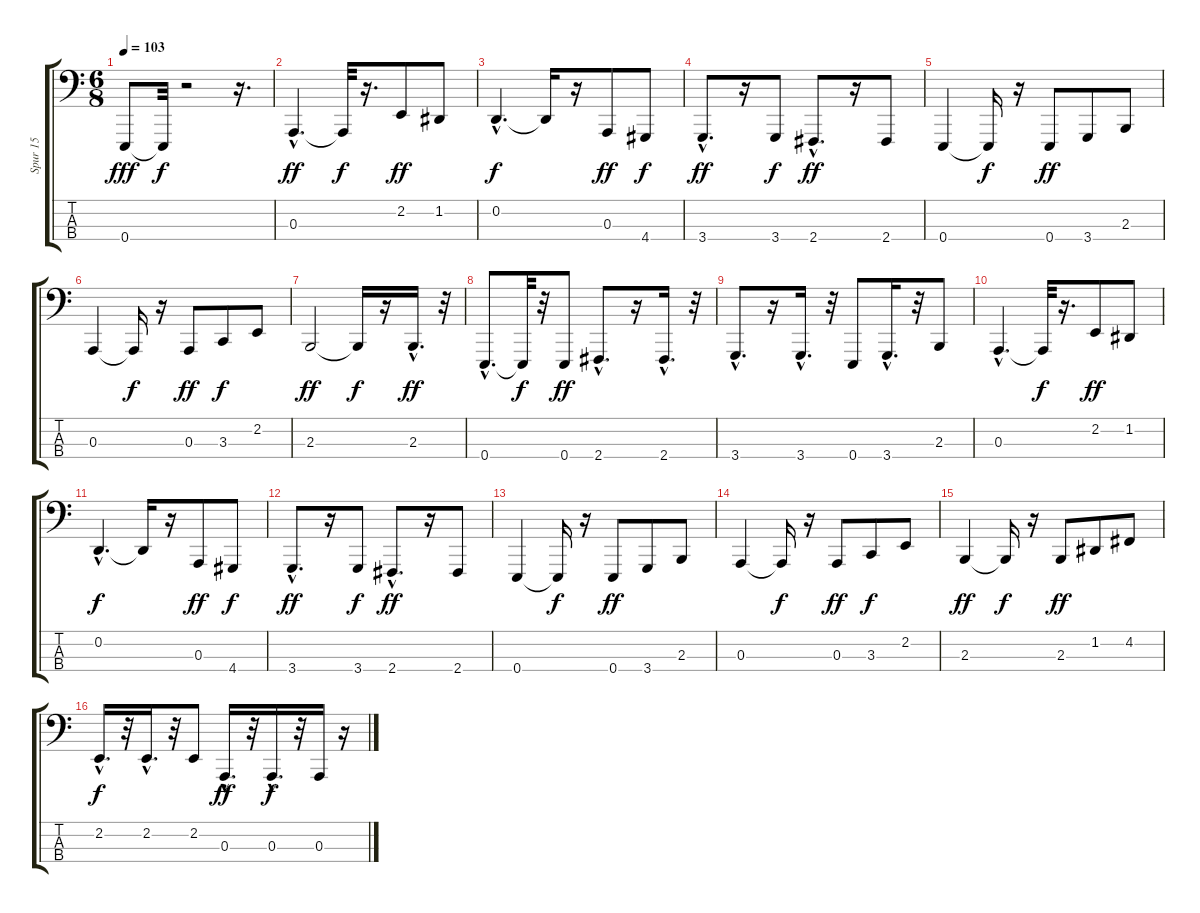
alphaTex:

\track ("Spur 15" "Spur 15") {instrument acousticgrandpiano}
\staff {score tabs}
\tuning (G2 D2 A1 E1) {hide}
\ts (6 8)
\tempo 103
\clef f4
\ks c
0.4.8{dy fff} 0.4{t}.32{dy f} r.2 r.16{d} |
0.3{hac}.4{d dy ff} 0.3{t}.32{dy f} r.16{d} 2.2.8{dy ff} 1.2.8 |
0.2{hac}.4{d dy f} 0.2{t}.16 r.16 0.3.8{dy ff} 4.4.8{dy f} |
3.4{hac}.8{d dy ff} r.16 3.4.8{dy f} 2.4{hac}.8{d dy ff} r.16 2.4.8 |
0.4.4 0.4{t}.16{dy f} r.16 0.4.8{dy ff} 3.4.8 2.3.8 |
0.3.4 0.3{t}.16{dy f} r.16 0.3.8{dy ff} 3.3.8{dy f} 2.2.8 |
2.3.2{dy ff} 2.3{t}.16{dy f} r.16 2.3{hac}.16{d dy ff} r.32 |
0.4{hac}.8{d} 0.4{t}.32{dy f} r.32 0.4.8{dy ff} 2.4{hac}.8{d} r.16 2.4{hac}.16{d} r.32 |
3.4{hac}.8{d} r.16 3.4{hac}.16{d} r.32 0.4.8 3.4{hac}.16{d} r.32 2.3.8 |
0.3{hac}.4{d} 0.3{t}.32{dy f} r.16{d} 2.2.8{dy ff} 1.2.8 |
0.2{hac}.4{d dy f} 0.2{t}.16 r.16 0.3.8{dy ff} 4.4.8{dy f} |
3.4{hac}.8{d dy ff} r.16 3.4.8{dy f} 2.4{hac}.8{d dy ff} r.16 2.4.8 |
0.4.4 0.4{t}.16{dy f} r.16 0.4.8{dy ff} 3.4.8 2.3.8 |
0.3.4 0.3{t}.16{dy f} r.16 0.3.8{dy ff} 3.3.8{dy f} 2.2.8 |
2.3.4{dy ff} 2.3{t}.16{dy f} r.16 2.3.8{dy ff} 1.2.8 4.2.8 |
2.2{hac}.16{d dy f} r.32 2.2{hac}.16{d} r.32 2.2.8 0.3{hac}.16{d dy ff} r.32 0.3{hac}.16{d dy f} r.32 0.3.16 r.16
